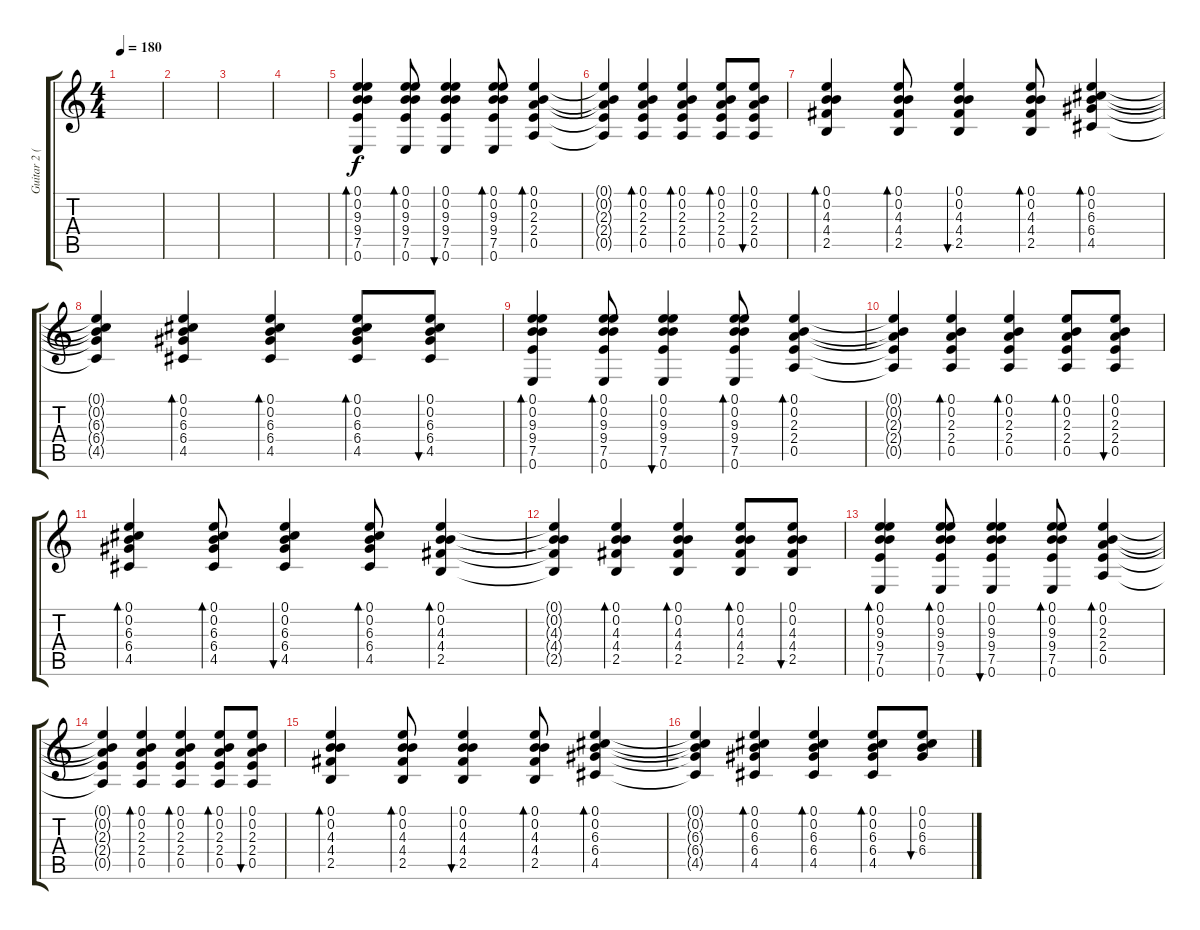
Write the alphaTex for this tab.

\track ("Guitar 2 (Kenny)" "Guitar 2 (") {instrument acousticguitarsteel}
\staff {score tabs}
\tuning (E4 B3 G3 D3 A2 E2) {hide}
\ts (4 4)
\tempo 180
\clef g2
\ks c
|
|
|
|
(0.1 0.2 9.3 9.4 7.5 0.6).4{bd 120} (0.1 0.2 9.3 9.4 7.5 0.6).8{bd 120} (0.1 0.2 9.3 9.4 7.5 0.6).4{bu 120} (0.1 0.2 9.3 9.4 7.5 0.6).8{bd 120} (0.1 0.2 2.3 2.4 0.5).4{bd 120} |
(0.1{t} 0.2{t} 2.3{t} 2.4{t} 0.5{t}).4 (0.1 0.2 2.3 2.4 0.5).4{bd 120} (0.1 0.2 2.3 2.4 0.5).4{bd 120} (0.1 0.2 2.3 2.4 0.5).8{bd 120} (0.1 0.2 2.3 2.4 0.5).8{bu 120} |
(0.1 0.2 4.3 4.4 2.5).4{bd 120} (0.1 0.2 4.3 4.4 2.5).8{bd 120} (0.1 0.2 4.3 4.4 2.5).4{bu 120} (0.1 0.2 4.3 4.4 2.5).8{bd 120} (0.1 0.2 6.3 6.4 4.5).4{bd 120} |
(0.1{t} 0.2{t} 6.3{t} 6.4{t} 4.5{t}).4 (0.1 0.2 6.3 6.4 4.5).4{bd 120} (0.1 0.2 6.3 6.4 4.5).4{bd 120} (0.1 0.2 6.3 6.4 4.5).8{bd 120} (0.1 0.2 6.3 6.4 4.5).8{bu 120} |
(0.1 0.2 9.3 9.4 7.5 0.6).4{bd 120} (0.1 0.2 9.3 9.4 7.5 0.6).8{bd 120} (0.1 0.2 9.3 9.4 7.5 0.6).4{bu 120} (0.1 0.2 9.3 9.4 7.5 0.6).8{bd 120} (0.1 0.2 2.3 2.4 0.5).4{bd 120} |
(0.1{t} 0.2{t} 2.3{t} 2.4{t} 0.5{t}).4 (0.1 0.2 2.3 2.4 0.5).4{bd 120} (0.1 0.2 2.3 2.4 0.5).4{bd 120} (0.1 0.2 2.3 2.4 0.5).8{bd 120} (0.1 0.2 2.3 2.4 0.5).8{bu 120} |
(0.1 0.2 6.3 6.4 4.5).4{bd 120} (0.1 0.2 6.3 6.4 4.5).8{bd 120} (0.1 0.2 6.3 6.4 4.5).4{bu 120} (0.1 0.2 6.3 6.4 4.5).8{bd 120} (0.1 0.2 4.3 4.4 2.5).4{bd 120} |
(0.1{t} 0.2{t} 4.3{t} 4.4{t} 2.5{t}).4 (0.1 0.2 4.3 4.4 2.5).4{bd 120} (0.1 0.2 4.3 4.4 2.5).4{bd 120} (0.1 0.2 4.3 4.4 2.5).8{bd 120} (0.1 0.2 4.3 4.4 2.5).8{bu 120} |
(0.1 0.2 9.3 9.4 7.5 0.6).4{bd 120} (0.1 0.2 9.3 9.4 7.5 0.6).8{bd 120} (0.1 0.2 9.3 9.4 7.5 0.6).4{bu 120} (0.1 0.2 9.3 9.4 7.5 0.6).8{bd 120} (0.1 0.2 2.3 2.4 0.5).4{bd 120} |
(0.1{t} 0.2{t} 2.3{t} 2.4{t} 0.5{t}).4 (0.1 0.2 2.3 2.4 0.5).4{bd 120} (0.1 0.2 2.3 2.4 0.5).4{bd 120} (0.1 0.2 2.3 2.4 0.5).8{bd 120} (0.1 0.2 2.3 2.4 0.5).8{bu 120} |
(0.1 0.2 4.3 4.4 2.5).4{bd 120} (0.1 0.2 4.3 4.4 2.5).8{bd 120} (0.1 0.2 4.3 4.4 2.5).4{bu 120} (0.1 0.2 4.3 4.4 2.5).8{bd 120} (0.1 0.2 6.3 6.4 4.5).4{bd 120} |
(0.1{t} 0.2{t} 6.3{t} 6.4{t} 4.5{t}).4 (0.1 0.2 6.3 6.4 4.5).4{bd 120} (0.1 0.2 6.3 6.4 4.5).4{bd 120} (0.1 0.2 6.3 6.4 4.5).8{bd 120} (0.1 0.2 6.3 6.4).8{bu 120}
